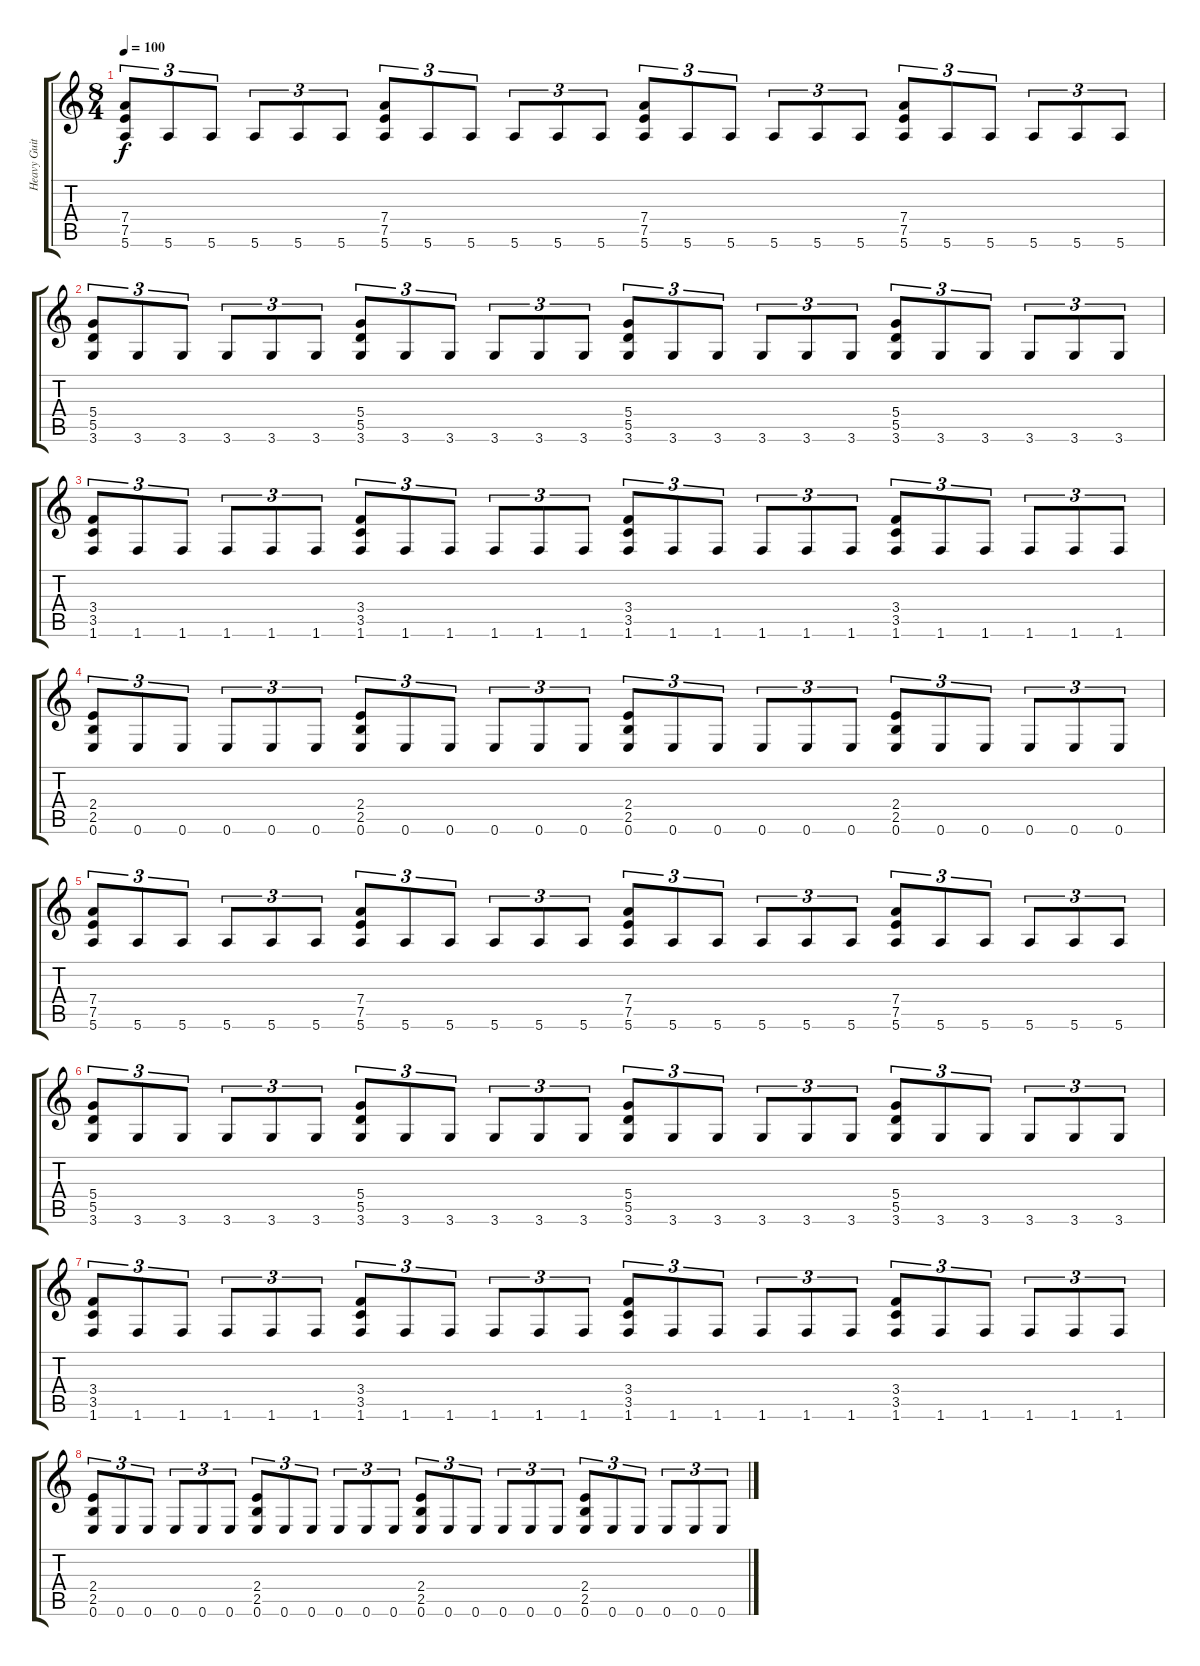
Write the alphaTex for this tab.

\track ("Heavy Guitar" "Heavy Guit") {instrument distortionguitar}
\staff {score tabs}
\tuning (E4 B3 G3 D3 A2 E2) {hide}
\ts (8 4)
\tempo 100
\clef g2
\ks c
(7.4 7.5 5.6).8{tu (3 2) dy f} 5.6.8{tu (3 2)} 5.6.8{tu (3 2)} 5.6.8{tu (3 2)} 5.6.8{tu (3 2)} 5.6.8{tu (3 2)} (7.4 7.5 5.6).8{tu (3 2)} 5.6.8{tu (3 2)} 5.6.8{tu (3 2)} 5.6.8{tu (3 2)} 5.6.8{tu (3 2)} 5.6.8{tu (3 2)} (7.4 7.5 5.6).8{tu (3 2)} 5.6.8{tu (3 2)} 5.6.8{tu (3 2)} 5.6.8{tu (3 2)} 5.6.8{tu (3 2)} 5.6.8{tu (3 2)} (7.4 7.5 5.6).8{tu (3 2)} 5.6.8{tu (3 2)} 5.6.8{tu (3 2)} 5.6.8{tu (3 2)} 5.6.8{tu (3 2)} 5.6.8{tu (3 2)} |
(5.4 5.5 3.6).8{tu (3 2)} 3.6.8{tu (3 2)} 3.6.8{tu (3 2)} 3.6.8{tu (3 2)} 3.6.8{tu (3 2)} 3.6.8{tu (3 2)} (5.4 5.5 3.6).8{tu (3 2)} 3.6.8{tu (3 2)} 3.6.8{tu (3 2)} 3.6.8{tu (3 2)} 3.6.8{tu (3 2)} 3.6.8{tu (3 2)} (5.4 5.5 3.6).8{tu (3 2)} 3.6.8{tu (3 2)} 3.6.8{tu (3 2)} 3.6.8{tu (3 2)} 3.6.8{tu (3 2)} 3.6.8{tu (3 2)} (5.4 5.5 3.6).8{tu (3 2)} 3.6.8{tu (3 2)} 3.6.8{tu (3 2)} 3.6.8{tu (3 2)} 3.6.8{tu (3 2)} 3.6.8{tu (3 2)} |
(3.4 3.5 1.6).8{tu (3 2)} 1.6.8{tu (3 2)} 1.6.8{tu (3 2)} 1.6.8{tu (3 2)} 1.6.8{tu (3 2)} 1.6.8{tu (3 2)} (3.4 3.5 1.6).8{tu (3 2)} 1.6.8{tu (3 2)} 1.6.8{tu (3 2)} 1.6.8{tu (3 2)} 1.6.8{tu (3 2)} 1.6.8{tu (3 2)} (3.4 3.5 1.6).8{tu (3 2)} 1.6.8{tu (3 2)} 1.6.8{tu (3 2)} 1.6.8{tu (3 2)} 1.6.8{tu (3 2)} 1.6.8{tu (3 2)} (3.4 3.5 1.6).8{tu (3 2)} 1.6.8{tu (3 2)} 1.6.8{tu (3 2)} 1.6.8{tu (3 2)} 1.6.8{tu (3 2)} 1.6.8{tu (3 2)} |
(2.4 2.5 0.6).8{tu (3 2)} 0.6.8{tu (3 2)} 0.6.8{tu (3 2)} 0.6.8{tu (3 2)} 0.6.8{tu (3 2)} 0.6.8{tu (3 2)} (2.4 2.5 0.6).8{tu (3 2)} 0.6.8{tu (3 2)} 0.6.8{tu (3 2)} 0.6.8{tu (3 2)} 0.6.8{tu (3 2)} 0.6.8{tu (3 2)} (2.4 2.5 0.6).8{tu (3 2)} 0.6.8{tu (3 2)} 0.6.8{tu (3 2)} 0.6.8{tu (3 2)} 0.6.8{tu (3 2)} 0.6.8{tu (3 2)} (2.4 2.5 0.6).8{tu (3 2)} 0.6.8{tu (3 2)} 0.6.8{tu (3 2)} 0.6.8{tu (3 2)} 0.6.8{tu (3 2)} 0.6.8{tu (3 2)} |
(7.4 7.5 5.6).8{tu (3 2)} 5.6.8{tu (3 2)} 5.6.8{tu (3 2)} 5.6.8{tu (3 2)} 5.6.8{tu (3 2)} 5.6.8{tu (3 2)} (7.4 7.5 5.6).8{tu (3 2)} 5.6.8{tu (3 2)} 5.6.8{tu (3 2)} 5.6.8{tu (3 2)} 5.6.8{tu (3 2)} 5.6.8{tu (3 2)} (7.4 7.5 5.6).8{tu (3 2)} 5.6.8{tu (3 2)} 5.6.8{tu (3 2)} 5.6.8{tu (3 2)} 5.6.8{tu (3 2)} 5.6.8{tu (3 2)} (7.4 7.5 5.6).8{tu (3 2)} 5.6.8{tu (3 2)} 5.6.8{tu (3 2)} 5.6.8{tu (3 2)} 5.6.8{tu (3 2)} 5.6.8{tu (3 2)} |
(5.4 5.5 3.6).8{tu (3 2)} 3.6.8{tu (3 2)} 3.6.8{tu (3 2)} 3.6.8{tu (3 2)} 3.6.8{tu (3 2)} 3.6.8{tu (3 2)} (5.4 5.5 3.6).8{tu (3 2)} 3.6.8{tu (3 2)} 3.6.8{tu (3 2)} 3.6.8{tu (3 2)} 3.6.8{tu (3 2)} 3.6.8{tu (3 2)} (5.4 5.5 3.6).8{tu (3 2)} 3.6.8{tu (3 2)} 3.6.8{tu (3 2)} 3.6.8{tu (3 2)} 3.6.8{tu (3 2)} 3.6.8{tu (3 2)} (5.4 5.5 3.6).8{tu (3 2)} 3.6.8{tu (3 2)} 3.6.8{tu (3 2)} 3.6.8{tu (3 2)} 3.6.8{tu (3 2)} 3.6.8{tu (3 2)} |
(3.4 3.5 1.6).8{tu (3 2)} 1.6.8{tu (3 2)} 1.6.8{tu (3 2)} 1.6.8{tu (3 2)} 1.6.8{tu (3 2)} 1.6.8{tu (3 2)} (3.4 3.5 1.6).8{tu (3 2)} 1.6.8{tu (3 2)} 1.6.8{tu (3 2)} 1.6.8{tu (3 2)} 1.6.8{tu (3 2)} 1.6.8{tu (3 2)} (3.4 3.5 1.6).8{tu (3 2)} 1.6.8{tu (3 2)} 1.6.8{tu (3 2)} 1.6.8{tu (3 2)} 1.6.8{tu (3 2)} 1.6.8{tu (3 2)} (3.4 3.5 1.6).8{tu (3 2)} 1.6.8{tu (3 2)} 1.6.8{tu (3 2)} 1.6.8{tu (3 2)} 1.6.8{tu (3 2)} 1.6.8{tu (3 2)} |
(2.4 2.5 0.6).8{tu (3 2)} 0.6.8{tu (3 2)} 0.6.8{tu (3 2)} 0.6.8{tu (3 2)} 0.6.8{tu (3 2)} 0.6.8{tu (3 2)} (2.4 2.5 0.6).8{tu (3 2)} 0.6.8{tu (3 2)} 0.6.8{tu (3 2)} 0.6.8{tu (3 2)} 0.6.8{tu (3 2)} 0.6.8{tu (3 2)} (2.4 2.5 0.6).8{tu (3 2)} 0.6.8{tu (3 2)} 0.6.8{tu (3 2)} 0.6.8{tu (3 2)} 0.6.8{tu (3 2)} 0.6.8{tu (3 2)} (2.4 2.5 0.6).8{tu (3 2)} 0.6.8{tu (3 2)} 0.6.8{tu (3 2)} 0.6.8{tu (3 2)} 0.6.8{tu (3 2)} 0.6.8{tu (3 2)}
